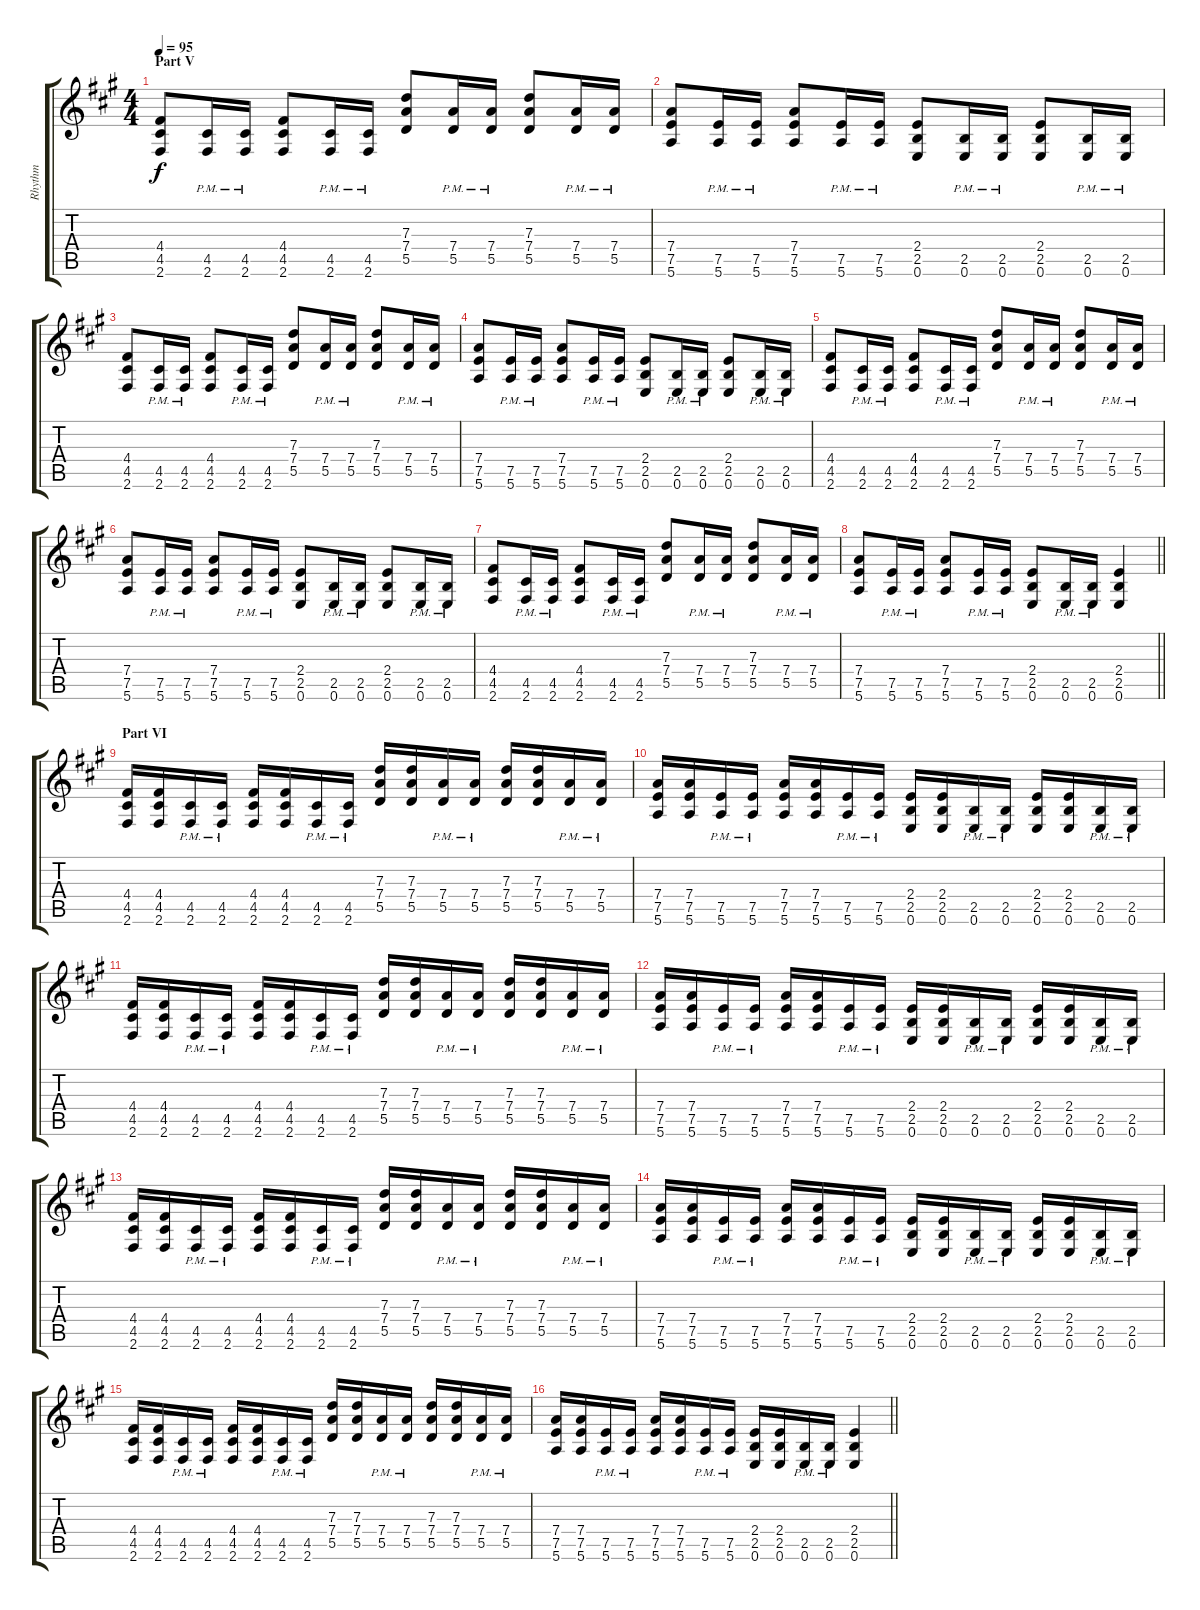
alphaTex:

\track ("Rhythm" "Rhythm") {instrument overdrivenguitar}
\staff {score tabs}
\tuning (E4 B3 G3 D3 A2 E2) {hide}
\ts (4 4)
\section ("" "Part V")
\tempo 95
\clef g2
\ks a
(4.4 4.5 2.6).8{dy f} (4.5{pm} 2.6{pm}).16 (4.5{pm} 2.6{pm}).16 (4.4 4.5 2.6).8 (4.5{pm} 2.6{pm}).16 (4.5{pm} 2.6{pm}).16 (7.3 7.4 5.5).8 (7.4{pm} 5.5{pm}).16 (7.4{pm} 5.5{pm}).16 (7.3 7.4 5.5).8 (7.4{pm} 5.5{pm}).16 (7.4{pm} 5.5{pm}).16 |
(7.4 7.5 5.6).8 (7.5{pm} 5.6{pm}).16 (7.5{pm} 5.6{pm}).16 (7.4 7.5 5.6).8 (7.5{pm} 5.6{pm}).16 (7.5{pm} 5.6{pm}).16 (2.4 2.5 0.6).8 (2.5{pm} 0.6{pm}).16 (2.5{pm} 0.6{pm}).16 (2.4 2.5 0.6).8 (2.5{pm} 0.6{pm}).16 (2.5{pm} 0.6{pm}).16 |
(4.4 4.5 2.6).8 (4.5{pm} 2.6{pm}).16 (4.5{pm} 2.6{pm}).16 (4.4 4.5 2.6).8 (4.5{pm} 2.6{pm}).16 (4.5{pm} 2.6{pm}).16 (7.3 7.4 5.5).8 (7.4{pm} 5.5{pm}).16 (7.4{pm} 5.5{pm}).16 (7.3 7.4 5.5).8 (7.4{pm} 5.5{pm}).16 (7.4{pm} 5.5{pm}).16 |
(7.4 7.5 5.6).8 (7.5{pm} 5.6{pm}).16 (7.5{pm} 5.6{pm}).16 (7.4 7.5 5.6).8 (7.5{pm} 5.6{pm}).16 (7.5{pm} 5.6{pm}).16 (2.4 2.5 0.6).8 (2.5{pm} 0.6{pm}).16 (2.5{pm} 0.6{pm}).16 (2.4 2.5 0.6).8 (2.5{pm} 0.6{pm}).16 (2.5{pm} 0.6{pm}).16 |
(4.4 4.5 2.6).8 (4.5{pm} 2.6{pm}).16 (4.5{pm} 2.6{pm}).16 (4.4 4.5 2.6).8 (4.5{pm} 2.6{pm}).16 (4.5{pm} 2.6{pm}).16 (7.3 7.4 5.5).8 (7.4{pm} 5.5{pm}).16 (7.4{pm} 5.5{pm}).16 (7.3 7.4 5.5).8 (7.4{pm} 5.5{pm}).16 (7.4{pm} 5.5{pm}).16 |
(7.4 7.5 5.6).8 (7.5{pm} 5.6{pm}).16 (7.5{pm} 5.6{pm}).16 (7.4 7.5 5.6).8 (7.5{pm} 5.6{pm}).16 (7.5{pm} 5.6{pm}).16 (2.4 2.5 0.6).8 (2.5{pm} 0.6{pm}).16 (2.5{pm} 0.6{pm}).16 (2.4 2.5 0.6).8 (2.5{pm} 0.6{pm}).16 (2.5{pm} 0.6{pm}).16 |
(4.4 4.5 2.6).8 (4.5{pm} 2.6{pm}).16 (4.5{pm} 2.6{pm}).16 (4.4 4.5 2.6).8 (4.5{pm} 2.6{pm}).16 (4.5{pm} 2.6{pm}).16 (7.3 7.4 5.5).8 (7.4{pm} 5.5{pm}).16 (7.4{pm} 5.5{pm}).16 (7.3 7.4 5.5).8 (7.4{pm} 5.5{pm}).16 (7.4{pm} 5.5{pm}).16 |
\barLineRight lightlight
(7.4 7.5 5.6).8 (7.5{pm} 5.6{pm}).16 (7.5{pm} 5.6{pm}).16 (7.4 7.5 5.6).8 (7.5{pm} 5.6{pm}).16 (7.5{pm} 5.6{pm}).16 (2.4 2.5 0.6).8 (2.5{pm} 0.6{pm}).16 (2.5{pm} 0.6{pm}).16 (2.4 2.5 0.6).4 |
\section ("" "Part VI")
(4.4 4.5 2.6).16 (4.4 4.5 2.6).16 (4.5{pm} 2.6{pm}).16 (4.5{pm} 2.6{pm}).16 (4.4 4.5 2.6).16 (4.4 4.5 2.6).16 (4.5{pm} 2.6{pm}).16 (4.5{pm} 2.6{pm}).16 (7.3 7.4 5.5).16 (7.3 7.4 5.5).16 (7.4{pm} 5.5{pm}).16 (7.4{pm} 5.5{pm}).16 (7.3 7.4 5.5).16 (7.3 7.4 5.5).16 (7.4{pm} 5.5{pm}).16 (7.4{pm} 5.5{pm}).16 |
(7.4 7.5 5.6).16 (7.4 7.5 5.6).16 (7.5{pm} 5.6{pm}).16 (7.5{pm} 5.6{pm}).16 (7.4 7.5 5.6).16 (7.4 7.5 5.6).16 (7.5{pm} 5.6{pm}).16 (7.5{pm} 5.6{pm}).16 (2.4 2.5 0.6).16 (2.4 2.5 0.6).16 (2.5{pm} 0.6{pm}).16 (2.5{pm} 0.6{pm}).16 (2.4 2.5 0.6).16 (2.4 2.5 0.6).16 (2.5{pm} 0.6{pm}).16 (2.5{pm} 0.6{pm}).16 |
(4.4 4.5 2.6).16 (4.4 4.5 2.6).16 (4.5{pm} 2.6{pm}).16 (4.5{pm} 2.6{pm}).16 (4.4 4.5 2.6).16 (4.4 4.5 2.6).16 (4.5{pm} 2.6{pm}).16 (4.5{pm} 2.6{pm}).16 (7.3 7.4 5.5).16 (7.3 7.4 5.5).16 (7.4{pm} 5.5{pm}).16 (7.4{pm} 5.5{pm}).16 (7.3 7.4 5.5).16 (7.3 7.4 5.5).16 (7.4{pm} 5.5{pm}).16 (7.4{pm} 5.5{pm}).16 |
(7.4 7.5 5.6).16 (7.4 7.5 5.6).16 (7.5{pm} 5.6{pm}).16 (7.5{pm} 5.6{pm}).16 (7.4 7.5 5.6).16 (7.4 7.5 5.6).16 (7.5{pm} 5.6{pm}).16 (7.5{pm} 5.6{pm}).16 (2.4 2.5 0.6).16 (2.4 2.5 0.6).16 (2.5{pm} 0.6{pm}).16 (2.5{pm} 0.6{pm}).16 (2.4 2.5 0.6).16 (2.4 2.5 0.6).16 (2.5{pm} 0.6{pm}).16 (2.5{pm} 0.6{pm}).16 |
(4.4 4.5 2.6).16 (4.4 4.5 2.6).16 (4.5{pm} 2.6{pm}).16 (4.5{pm} 2.6{pm}).16 (4.4 4.5 2.6).16 (4.4 4.5 2.6).16 (4.5{pm} 2.6{pm}).16 (4.5{pm} 2.6{pm}).16 (7.3 7.4 5.5).16 (7.3 7.4 5.5).16 (7.4{pm} 5.5{pm}).16 (7.4{pm} 5.5{pm}).16 (7.3 7.4 5.5).16 (7.3 7.4 5.5).16 (7.4{pm} 5.5{pm}).16 (7.4{pm} 5.5{pm}).16 |
(7.4 7.5 5.6).16 (7.4 7.5 5.6).16 (7.5{pm} 5.6{pm}).16 (7.5{pm} 5.6{pm}).16 (7.4 7.5 5.6).16 (7.4 7.5 5.6).16 (7.5{pm} 5.6{pm}).16 (7.5{pm} 5.6{pm}).16 (2.4 2.5 0.6).16 (2.4 2.5 0.6).16 (2.5{pm} 0.6{pm}).16 (2.5{pm} 0.6{pm}).16 (2.4 2.5 0.6).16 (2.4 2.5 0.6).16 (2.5{pm} 0.6{pm}).16 (2.5{pm} 0.6{pm}).16 |
(4.4 4.5 2.6).16 (4.4 4.5 2.6).16 (4.5{pm} 2.6{pm}).16 (4.5{pm} 2.6{pm}).16 (4.4 4.5 2.6).16 (4.4 4.5 2.6).16 (4.5{pm} 2.6{pm}).16 (4.5{pm} 2.6{pm}).16 (7.3 7.4 5.5).16 (7.3 7.4 5.5).16 (7.4{pm} 5.5{pm}).16 (7.4{pm} 5.5{pm}).16 (7.3 7.4 5.5).16 (7.3 7.4 5.5).16 (7.4{pm} 5.5{pm}).16 (7.4{pm} 5.5{pm}).16 |
\barLineRight lightlight
(7.4 7.5 5.6).16 (7.4 7.5 5.6).16 (7.5{pm} 5.6{pm}).16 (7.5{pm} 5.6{pm}).16 (7.4 7.5 5.6).16 (7.4 7.5 5.6).16 (7.5{pm} 5.6{pm}).16 (7.5{pm} 5.6{pm}).16 (2.4 2.5 0.6).16 (2.4 2.5 0.6).16 (2.5{pm} 0.6{pm}).16 (2.5{pm} 0.6{pm}).16 (2.4 2.5 0.6).4
